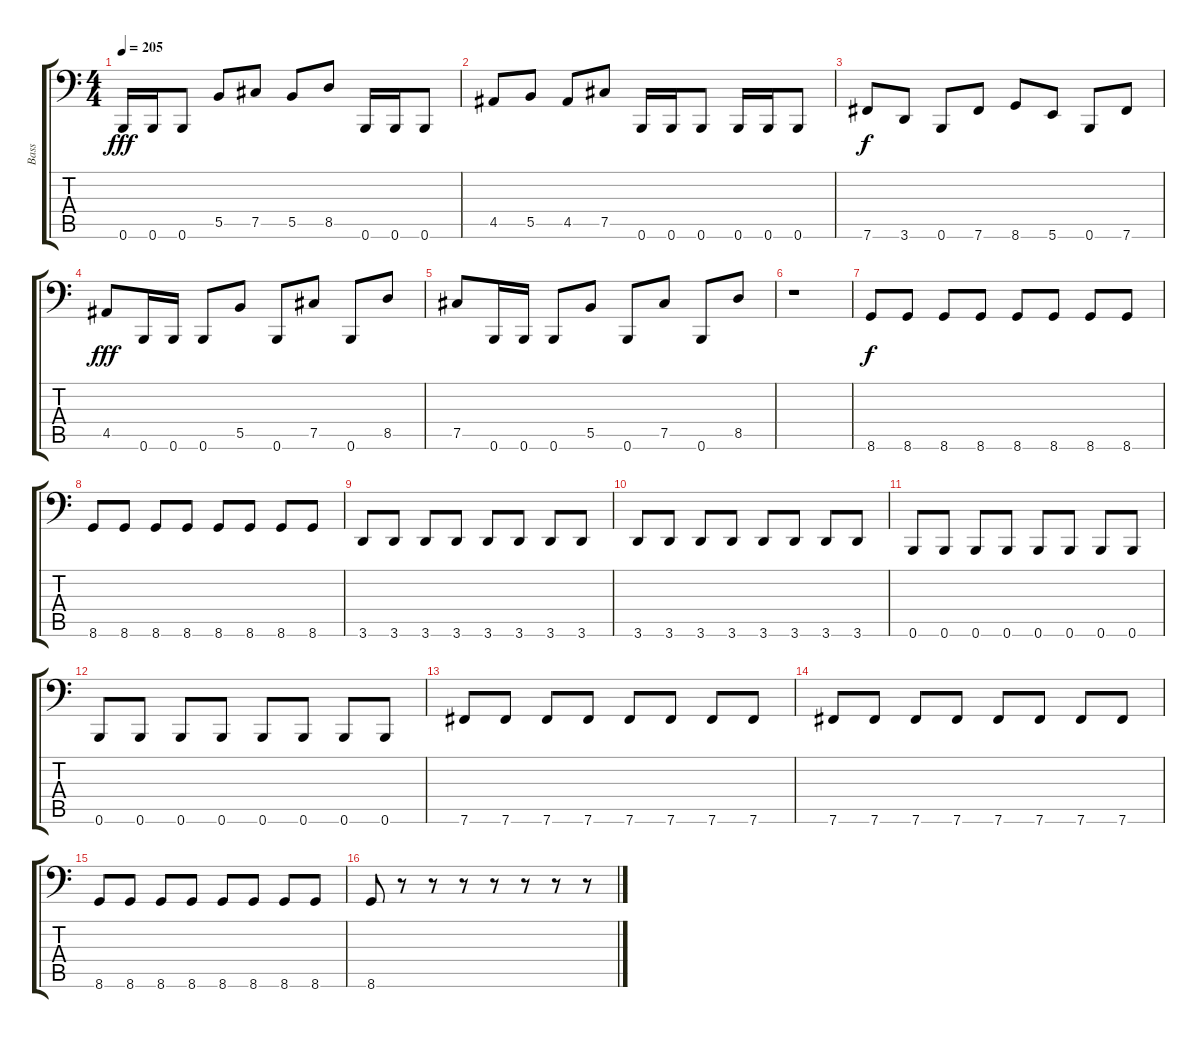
\track ("Bass" "Bass") {instrument electricbassfinger}
\staff {score tabs}
\tuning (Db3 Ab2 E2 B1 Gb1 B0) {hide}
\ts (4 4)
\tempo 205
\clef f4
\ks c
0.6.16{dy fff} 0.6.16 0.6.8 5.5.8 7.5.8 5.5.8 8.5.8 0.6.16 0.6.16 0.6.8 |
4.5.8 5.5.8 4.5.8 7.5.8 0.6.16 0.6.16 0.6.8 0.6.16 0.6.16 0.6.8 |
7.6.8{dy f} 3.6.8 0.6.8 7.6.8 8.6.8 5.6.8 0.6.8 7.6.8 |
4.5.8{dy fff} 0.6.16 0.6.16 0.6.8 5.5.8 0.6.8 7.5.8 0.6.8 8.5.8 |
7.5.8 0.6.16 0.6.16 0.6.8 5.5.8 0.6.8 7.5.8 0.6.8 8.5.8 |
r.1 |
8.6.8{dy f} 8.6.8 8.6.8 8.6.8 8.6.8 8.6.8 8.6.8 8.6.8 |
8.6.8 8.6.8 8.6.8 8.6.8 8.6.8 8.6.8 8.6.8 8.6.8 |
3.6.8 3.6.8 3.6.8 3.6.8 3.6.8 3.6.8 3.6.8 3.6.8 |
3.6.8 3.6.8 3.6.8 3.6.8 3.6.8 3.6.8 3.6.8 3.6.8 |
0.6.8 0.6.8 0.6.8 0.6.8 0.6.8 0.6.8 0.6.8 0.6.8 |
0.6.8 0.6.8 0.6.8 0.6.8 0.6.8 0.6.8 0.6.8 0.6.8 |
7.6.8 7.6.8 7.6.8 7.6.8 7.6.8 7.6.8 7.6.8 7.6.8 |
7.6.8 7.6.8 7.6.8 7.6.8 7.6.8 7.6.8 7.6.8 7.6.8 |
8.6.8 8.6.8 8.6.8 8.6.8 8.6.8 8.6.8 8.6.8 8.6.8 |
8.6.8 r.8 r.8 r.8 r.8 r.8 r.8 r.8
